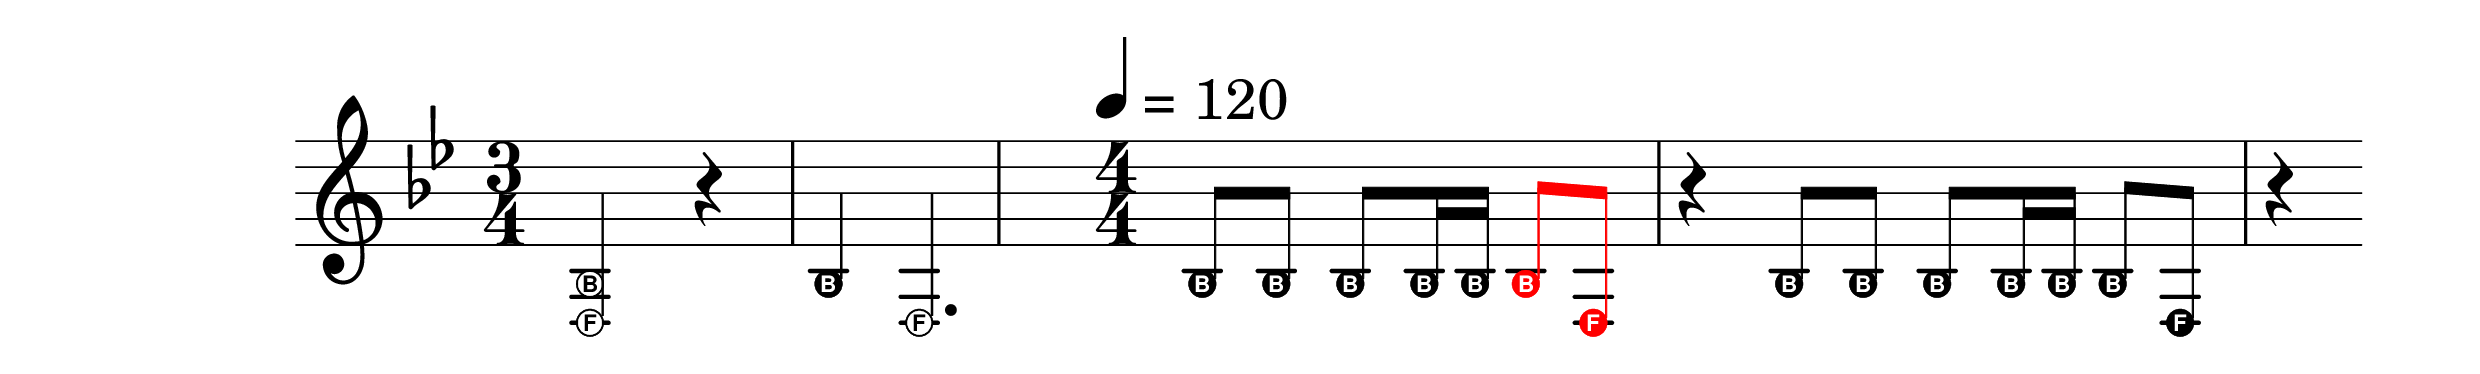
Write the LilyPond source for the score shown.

\version "2.22.0"
\header {
    titleHtml = "Queen – Under pressure"
    descriptionHtml = "<h1>Quarte juste descendante</h1><p><a href='https://www.youtube.com/watch?v=a01QQZyl-_I#t=6s'>Lien YouTube</a></p>"
}

scoreToInclude = \relative c' {
    \numericTimeSignature
    \key bes \major
    %\tempo 4 = 80
    \time 3/4
    % Interval
    <bes f>2 r4
    % Interval
    bes4 f2.
    % Music
    \time 4/4
    \tempo 4 = 120
    bes8 bes8 bes8 bes16 bes16
    \override NoteHead.color = #red
    \override Stem.color = #red
    \override Beam.color = #red
    bes8 [f8] r4
    \override NoteHead.color = #black
    \override Stem.color = #black
    \override Beam.color = #black
    bes8 bes8 bes8 bes16 bes16 bes8 [f8] r4
  }

\include "./templates/outputWithEasyHeads.ly"

